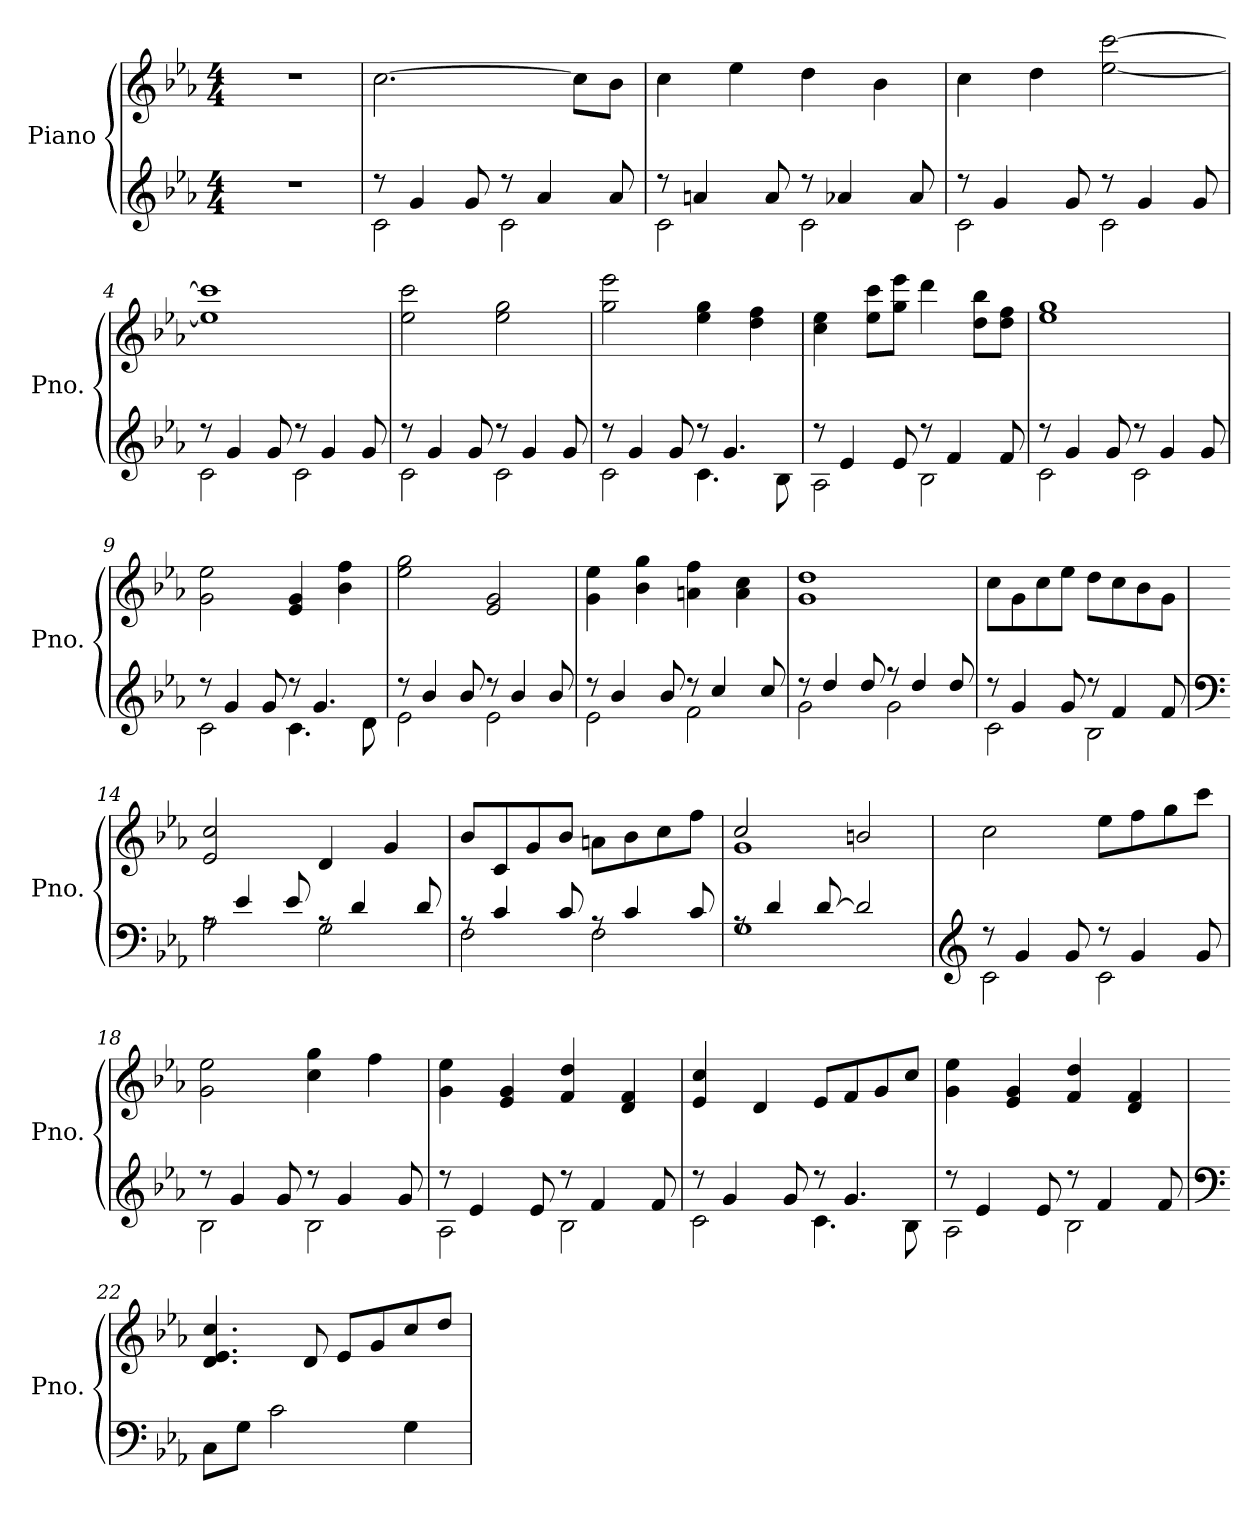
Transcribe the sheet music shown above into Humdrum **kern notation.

**kern	**kern
*part1	*part1
*staff2	*staff1
*I"Piano	*
*I'Pno.	*
*clefG2	*clefG2
*k[b-e-a-]	*k[b-e-a-]
*M4/4	*M4/4
=1	=1
1r	1r
=1X1	=1X1
*	*MM90
*^	*
8r	2c\	[2.cc\
4g/	.	.
8g/	.	.
8r	2c\	.
4a-/	.	.
.	.	8cc\L]
8a-/	.	8b-\J
=2	=2	=2
8r	2c\	4cc\
4an/	.	.
.	.	4ee-\
8a/	.	.
8r	2c\	4dd\
4a-X/	.	.
.	.	4b-\
8a-/	.	.
=3	=3	=3
8r	2c\	4cc\
4g/	.	.
.	.	4dd\
8g/	.	.
8r	2c\	[2ee-\ [2ccc\
4g/	.	.
8g/	.	.
!!LO:LB:g=z
=4	=4	=4
8r	2c\	1ee-] 1ccc]
4g/	.	.
8g/	.	.
8r	2c\	.
4g/	.	.
8g/	.	.
=5	=5	=5
8r	2c\	2ee-\ 2ccc\
4g/	.	.
8g/	.	.
8r	2c\	2ee-\ 2gg\
4g/	.	.
8g/	.	.
=6	=6	=6
8r	2c\	2gg\ 2eee-\
4g/	.	.
8g/	.	.
8r	4.c\	4ee-\ 4gg\
4.g/	.	.
.	.	4dd\ 4ff\
.	8B-\	.
!!LO:LB:g=z
=7	=7	=7
8r	2A-\	4cc\ 4ee-\
4e-/	.	.
.	.	8ee-\ 8ccc\L
8e-/	.	8gg\ 8eee-\J
8r	2B-\	4ddd\
4f/	.	.
.	.	8dd\ 8bb-\L
8f/	.	8dd\ 8ff\J
=8	=8	=8
8r	2c\	1ee- 1gg
4g/	.	.
8g/	.	.
8r	2c\	.
4g/	.	.
8g/	.	.
=9	=9	=9
8r	2c\	2g\ 2ee-\
4g/	.	.
8g/	.	.
8r	4.c\	4e-/ 4g/
4.g/	.	.
.	.	4b-\ 4ff\
.	8d\	.
!!LO:LB:g=z
=10	=10	=10
8r	2e-\	2ee-\ 2gg\
4b-/	.	.
8b-/	.	.
8r	2e-\	2e-/ 2g/
4b-/	.	.
8b-/	.	.
=11	=11	=11
8r	2e-\	4g\ 4ee-\
4b-/	.	.
.	.	4b-\ 4gg\
8b-/	.	.
8r	2f\	4an\ 4ff\
4cc/	.	.
.	.	4a\ 4cc\
8cc/	.	.
=12	=12	=12
8r	2g\	1g 1dd
4dd/	.	.
8dd/	.	.
8r	2g\	.
4dd/	.	.
8dd/	.	.
!!LO:LB:g=z
=13	=13	=13
8r	2c\	8cc\L
4g/	.	8g\
.	.	8cc\
8g/	.	8ee-\J
8r	2B-\	8dd\L
4f/	.	8cc\
.	.	8b-\
8f/	.	8g\J
=14	=14	=14
*clefF4	*	*
8rA	2A-\	2e-/ 2cc/
4e-/	.	.
8e-/	.	.
8rA	2G\	4d/
4d/	.	.
.	.	4g/
8d/	.	.
=15	=15	=15
8rA	2F\	8b-/L
4c/	.	8c/
.	.	8g/
8c/	.	8b-/J
8rA	2F\	8an\L
4c/	.	8b-\
.	.	8cc\
8c/	.	8ff\J
!!LO:PB:g=z
=16	=16	=16
*	*	*^
8rA	1G	2cc/	1g
4d/	.	.	.
[8d/	.	.	.
2d/]	.	2bn/	.
*	*	*v	*v
=17	=17	=17
*clefG2	*	*
8r	2c\	2cc\
4g/	.	.
8g/	.	.
8r	2c\	8ee-\L
4g/	.	8ff\
.	.	8gg\
8g/	.	8ccc\J
=18	=18	=18
8r	2B-\	2g\ 2ee-\
4g/	.	.
8g/	.	.
8r	2B-\	4cc\ 4gg\
4g/	.	.
.	.	4ff\
8g/	.	.
!!LO:LB:g=z
=19	=19	=19
8r	2A-\	4g\ 4ee-\
4e-/	.	.
.	.	4e-/ 4g/
8e-/	.	.
8r	2B-\	4f/ 4dd/
4f/	.	.
.	.	4d/ 4f/
8f/	.	.
=20	=20	=20
8r	2c\	4e-/ 4cc/
4g/	.	.
.	.	4d/
8g/	.	.
8r	4.c\	8e-/L
4.g/	.	8f/
.	.	8g/
.	8B-\	8cc/J
=21	=21	=21
8r	2A-\	4g\ 4ee-\
4e-/	.	.
.	.	4e-/ 4g/
8e-/	.	.
8r	2B-\	4f/ 4dd/
4f/	.	.
.	.	4d/ 4f/
8f/	.	.
*v	*v	*
!!LO:LB:g=z
=22	=22
*clefF4	*
8C\L	4.d/ 4.e-/ 4.cc/
8G\J	.
2c\	.
.	8d/
.	8e-/L
.	8g/
4G\	8cc/
.	8dd/J
=	=
*-	*-
